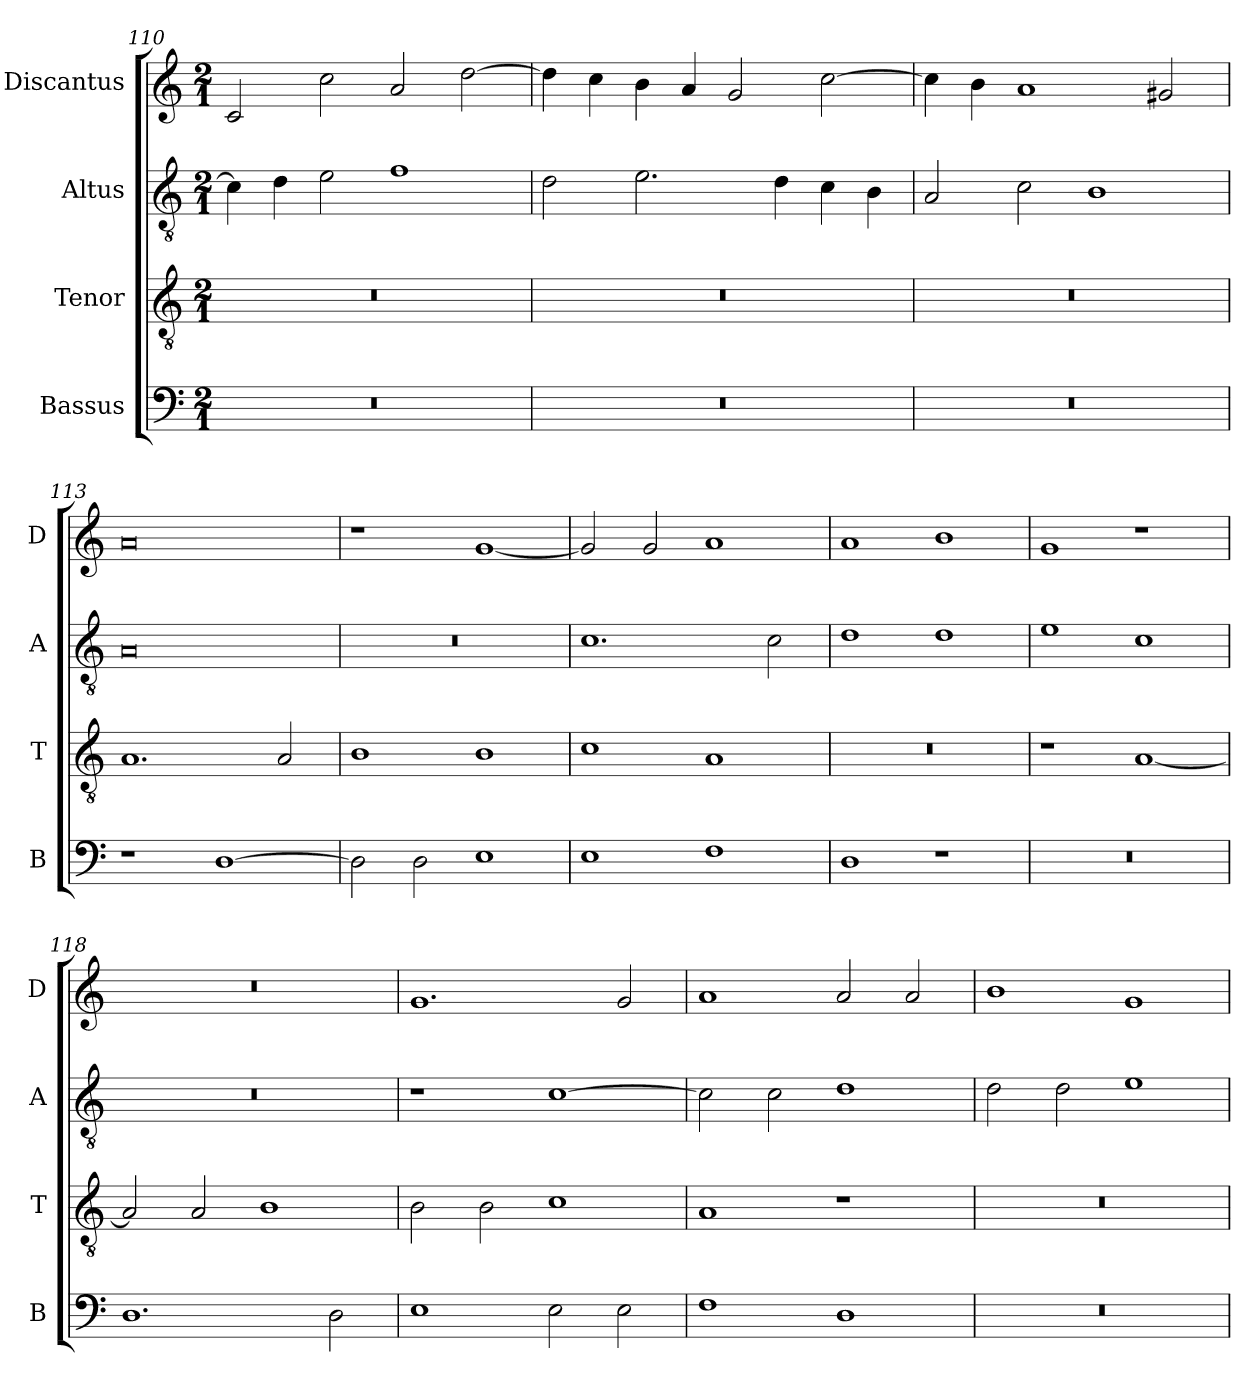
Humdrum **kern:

**kern	**kern	**kern	**kern
*part4	*part3	*part2	*part1
*staff4	*staff3	*staff2	*staff1
*I"Bassus	*I"Tenor	*I"Altus	*I"Discantus
*I'B	*I'T	*I'A	*I'D
*clefF4	*clefGv2	*clefGv2	*clefG2
*k[]	*k[]	*k[]	*k[]
*a:	*a:	*a:	*a:
*M2/1	*M2/1	*M2/1	*M2/1
=110	=110	=110	=110
0r	0r	4c]	2c
.	.	4d	.
.	.	2e	2cc
.	.	1f	2a
.	.	.	[2dd
=111	=111	=111	=111
0r	0r	2d	4dd]
.	.	.	4cc
.	.	2.e	4b
.	.	.	4a
.	.	.	2g
.	.	4d	.
.	.	4c	[2cc
.	.	4B	.
=112	=112	=112	=112
0r	0r	2A	4cc]
.	.	.	4b
.	.	2c	1a
.	.	1B	.
.	.	.	2g#X
=113	=113	=113	=113
1r	1.A	0A	0a
[1D	.	.	.
.	2A	.	.
=114	=114	=114	=114
2D]	1B	0r	1r
2D	.	.	.
1E	1B	.	[1g
=115	=115	=115	=115
1E	1c	1.c	2g]
.	.	.	2g
1F	1A	.	1a
.	.	2c	.
=116	=116	=116	=116
1D	0r	1d	1a
1r	.	1d	1b
=117	=117	=117	=117
0r	1r	1e	1g
.	[1A	1c	1r
=118	=118	=118	=118
1.D	2A]	0r	0r
.	2A	.	.
.	1B	.	.
2D	.	.	.
=119	=119	=119	=119
1E	2B	1r	1.g
.	2B	.	.
2E	1c	[1c	.
2E	.	.	2g
=120	=120	=120	=120
1F	1A	2c]	1a
.	.	2c	.
1D	1r	1d	2a
.	.	.	2a
=121	=121	=121	=121
0r	0r	2d	1b
.	.	2d	.
.	.	1e	1g
=	=	=	=
*-	*-	*-	*-
